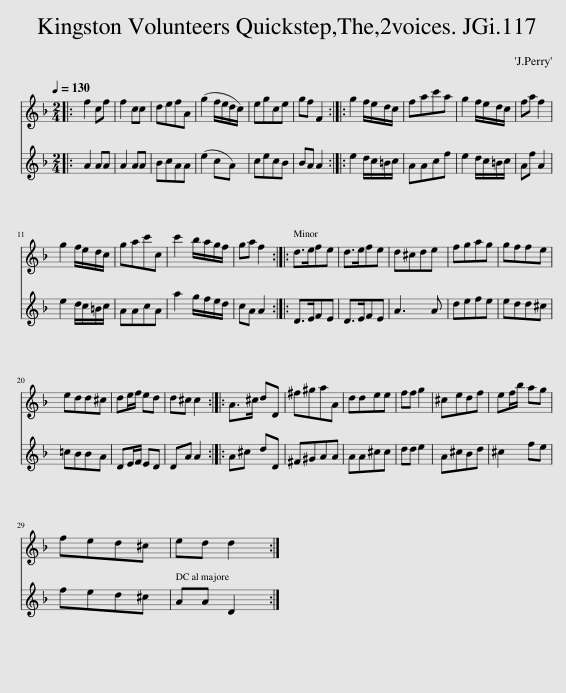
X:1
%%score 1 2
L:1/8
Q:1/4=130
M:2/4
I:linebreak $
K:F
V:1 treble
V:2 treble
V:1
|: f2 cf | f2 cc | defA | (g2 f/e/d/c/) | egce | %5
 gf F2 :: g2 f/e/d/c/ | fac'a | g2 f/e/d/c/ | fa f2 |$ %10
 g2 f/e/d/c/ | gac'c | c'2 b/a/g/f/ | ga f2 :: d>efe | %15
 d>efe | d^cde | fgag | gffe |$ edd^c | %20
 de/f/ ed | d^c c2 :: A>^c dD | ^f^gaA | ddee | %25
 ff g2 | ^cedf | ef/b/ ag |$ fed^c | ed d2 :| %30
V:2
|: A2 AA | A2 AA | BcAA | (e2 cA) | cecB | %5
 BA A2 :: e2 d/c/=B/c/ | AAcf | e2 d/c/=B/c/ | Af A2 |$ %10
 e2 d/c/=B/c/ | AAcA | a2 g/f/e/d/ | cA A2 :: D>EFE | %15
 D>EFE | A3 A | defe | edd^c |$ =cBBA | %20
 DE/F/ ED | DA A2 :: A^c dD | ^F^GAA | AA^cc | %25
 dd e2 | A^cBd | ^c2 fe |$ fed^c | AA D2 :| %30
